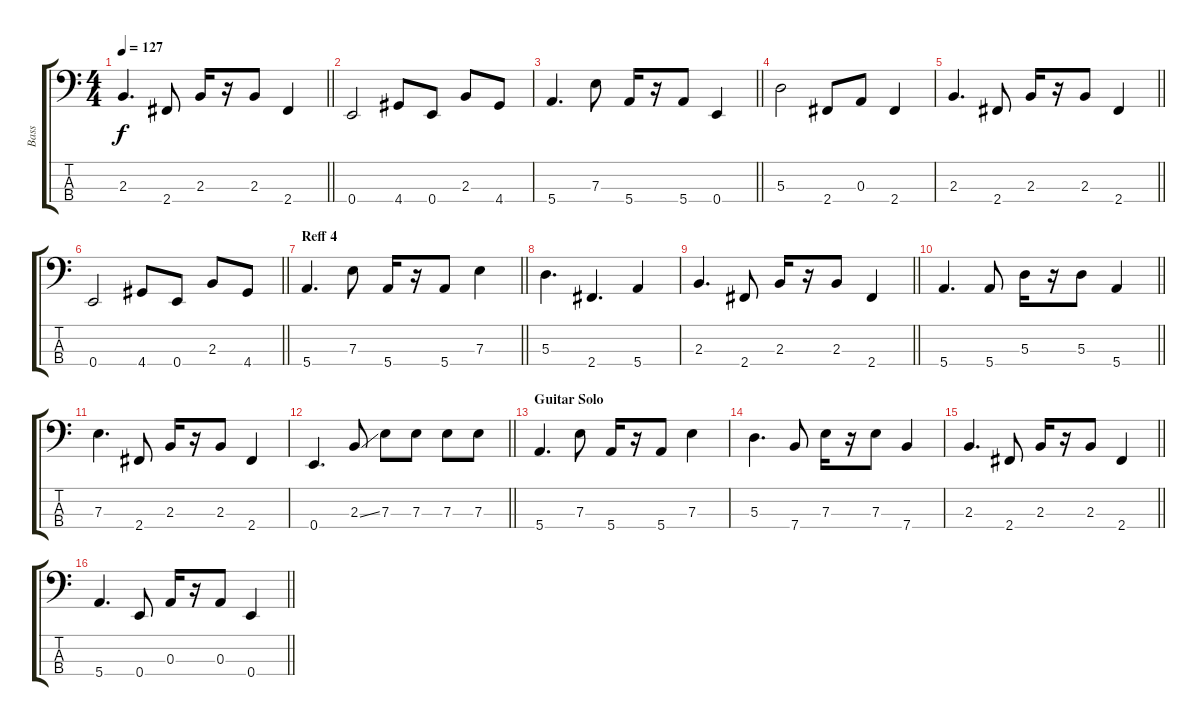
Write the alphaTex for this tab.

\track ("Bass" "Bass") {instrument electricbassfinger}
\staff {score tabs}
\tuning (G2 D2 A1 E1) {hide}
\ts (4 4)
\tempo 127
\clef f4
\barLineRight lightlight
\ks c
2.3.4{d dy f} 2.4.8 2.3.16 r.16 2.3.8 2.4.4 |
0.4.2 4.4.8 0.4.8 2.3.8 4.4.8 |
\barLineRight lightlight
5.4.4{d} 7.3.8 5.4.16 r.16 5.4.8 0.4.4 |
5.3.2 2.4.8 0.3.8 2.4.4 |
\barLineRight lightlight
2.3.4{d} 2.4.8 2.3.16 r.16 2.3.8 2.4.4 |
\barLineRight lightlight
0.4.2 4.4.8 0.4.8 2.3.8 4.4.8 |
\section ("" "Reff 4")
\barLineRight lightlight
5.4.4{d} 7.3.8 5.4.16 r.16 5.4.8 7.3.4 |
5.3.4{d} 2.4.4{d} 5.4.4 |
\barLineRight lightlight
2.3.4{d} 2.4.8 2.3.16 r.16 2.3.8 2.4.4 |
\barLineRight lightlight
5.4.4{d} 5.4.8 5.3.16 r.16 5.3.8 5.4.4 |
7.3.4{d} 2.4.8 2.3.16 r.16 2.3.8 2.4.4 |
\barLineRight lightlight
0.4.4{d} 2.3{ss}.8 7.3.8 7.3.8 7.3.8 7.3.8 |
\section ("" "Guitar Solo")
5.4.4{d} 7.3.8 5.4.16 r.16 5.4.8 7.3.4 |
5.3.4{d} 7.4.8 7.3.16 r.16 7.3.8 7.4.4 |
\barLineRight lightlight
2.3.4{d} 2.4.8 2.3.16 r.16 2.3.8 2.4.4 |
\barLineRight lightlight
5.4.4{d} 0.4.8 0.3.16 r.16 0.3.8 0.4.4
